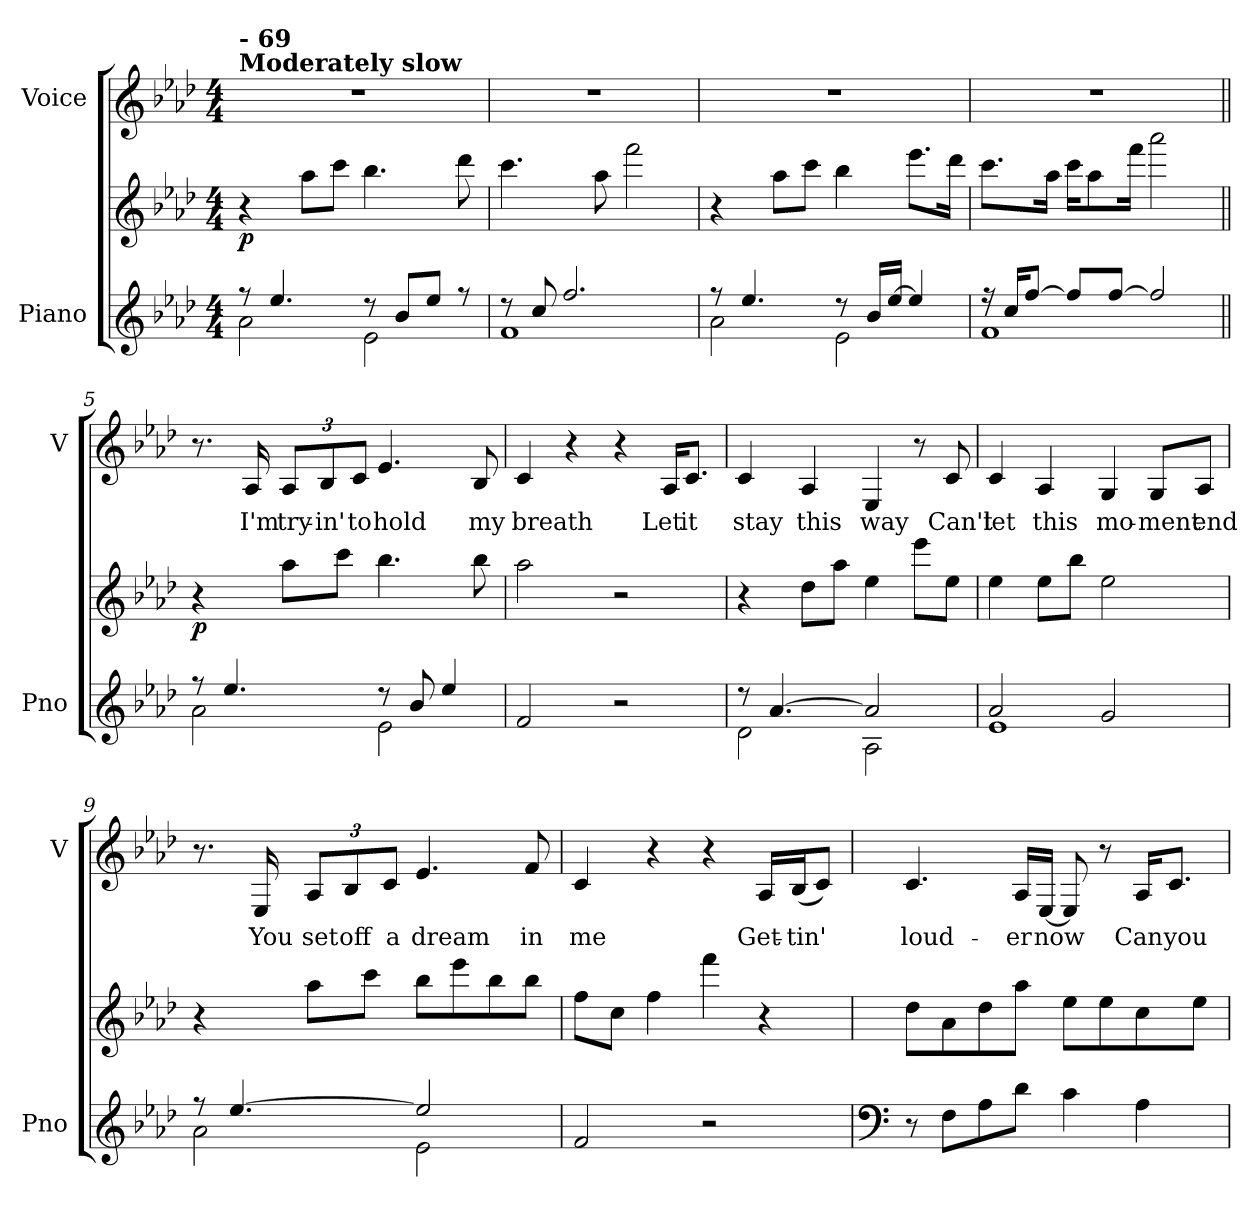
**kern	**kern	**dynam	**kern	**text
*part2	*part2	*part2	*part1	*part1
*staff3	*staff2	*staff2/3	*staff1	*staff1
*I"Piano	*	*	*I"Voice	*
*I'Pno	*	*	*I'V	*
*clefG2	*clefG2	*	*clefG2	*
*k[b-e-a-d-]	*k[b-e-a-d-]	*	*k[b-e-a-d-]	*
*M4/4	*M4/4	*	*M4/4	*
*MM66	*MM66	*	*MM66	*
=1	=1	=1	=1	=1
*^	*	*	*	*
!	!	!	!	!LO:TX:a:B:t=Moderately slow	!
!	!	!	!	!LO:TX:a:B:t=- 69	!
!	!	!	!LO:DY:b	!	!
8r	2a-\	4r	p	1r	.
4.ee-/	.	.	.	.	.
.	.	8aa-\L	.	.	.
.	.	8ccc\J	.	.	.
8r	2e-\	4.bb-\	.	.	.
8b-/L	.	.	.	.	.
8ee-/J	.	.	.	.	.
8r	.	8ddd-\	.	.	.
=2	=2	=2	=2	=2	=2
8r	1f	4.ccc\	.	1r	.
8cc/	.	.	.	.	.
2.ff/	.	.	.	.	.
.	.	8aa-\	.	.	.
.	.	2fff\	.	.	.
=3	=3	=3	=3	=3	=3
8r	2a-\	4r	.	1r	.
4.ee-/	.	.	.	.	.
.	.	8aa-\L	.	.	.
.	.	8ccc\J	.	.	.
8r	2e-\	4bb-\	.	.	.
16b-/LL	.	.	.	.	.
[16ee-/JJ	.	.	.	.	.
4ee-/]	.	8.eee-\L	.	.	.
.	.	16ddd-\Jk	.	.	.
=4	=4	=4	=4	=4	=4
16r	1f	8.ccc\L	.	1r	.
16cc/KL	.	.	.	.	.
[8ff/J	.	.	.	.	.
.	.	16aa-\Jk	.	.	.
8ff/L]	.	16ccc\KL	.	.	.
.	.	8aa-\	.	.	.
[8ff/J	.	.	.	.	.
.	.	16fff\Jk	.	.	.
2ff/]	.	2aaa-\	.	.	.
!!LO:LB:g=z
=5||	=5||	=5||	=5||	=5||	=5||
!	!	!	!LO:DY:b	!	!
8r	2a-\	4r	p	8.r	.
4.ee-/	.	.	.	.	.
!	!	!	!	!	!LO:LY:b
.	.	.	.	16A-/	I'm
*	*	*	*	*Xbrackettup	*
!	!	!	!	!	!LO:LY:b
.	.	8aa-\L	.	12A-/L	try-
!	!	!	!	!	!LO:LY:b
.	.	.	.	12B-/	-in'
.	.	8ccc\J	.	.	.
!	!	!	!	!	!LO:LY:b
.	.	.	.	12c/J	to
!	!	!	!	!	!LO:LY:b
8r	2e-\	4.bb-\	.	4.e-/	hold
8b-/	.	.	.	.	.
4ee-/	.	.	.	.	.
!	!	!	!	!	!LO:LY:b
.	.	8bb-\	.	8B-/	my
*v	*v	*	*	*	*
=6	=6	=6	=6	=6
!	!	!	!	!LO:LY:b
2f/	2aa-\	.	4c/	breath
.	.	.	4r	.
2r	2r	.	4r	.
!	!	!	!	!LO:LY:b
.	.	.	16A-/KL	Let
!	!	!	!	!LO:LY:b
.	.	.	8.c/J	it
=7	=7	=7	=7	=7
*^	*	*	*	*
!	!	!	!	!	!LO:LY:b
8r	2d-\	4r	.	4c/	stay
[4.a-/	.	.	.	.	.
!	!	!	!	!	!LO:LY:b
.	.	8dd-\L	.	4A-/	this
.	.	8aa-\J	.	.	.
!	!	!	!	!	!LO:LY:b
2a-/]	2A-\	4ee-\	.	4E-/	way
.	.	8eee-\L	.	8r	.
!	!	!	!	!	!LO:LY:b
.	.	8ee-\J	.	8c/	Can't
=8	=8	=8	=8	=8	=8
!	!	!	!	!	!LO:LY:b
2a-/	1e-	4ee-\	.	4c/	let
!	!	!	!	!	!LO:LY:b
.	.	8ee-\L	.	4A-/	this
.	.	8bb-\J	.	.	.
!	!	!	!	!	!LO:LY:b
2g/	.	2ee-\	.	4G/	mo-
!	!	!	!	!	!LO:LY:b
.	.	.	.	8G/L	-ment
!	!	!	!	!	!LO:LY:b
.	.	.	.	8A-/J	end
!!LO:LB:g=z
=9	=9	=9	=9	=9	=9
8r	2a-\	4r	.	8.r	.
[4.ee-/	.	.	.	.	.
!	!	!	!	!	!LO:LY:b
.	.	.	.	16E-/	You
!	!	!	!	!	!LO:LY:b
.	.	8aa-\L	.	12A-/L	set
!	!	!	!	!	!LO:LY:b
.	.	.	.	12B-/	off
.	.	8ccc\J	.	.	.
!	!	!	!	!	!LO:LY:b
.	.	.	.	12c/J	a
!	!	!	!	!	!LO:LY:b
2ee-/]	2e-\	8bb-\L	.	4.e-/	dream
.	.	8eee-\	.	.	.
.	.	8bb-\	.	.	.
!	!	!	!	!	!LO:LY:b
.	.	8bb-\J	.	8f/	in
*v	*v	*	*	*	*
=10	=10	=10	=10	=10
!	!	!	!	!LO:LY:b
2f/	8ff\L	.	4c/	me
.	8cc\J	.	.	.
.	4ff\	.	4r	.
2r	4fff\	.	4r	.
!	!	!	!	!LO:LY:b
.	4r	.	16A-/LL	Get-
!	!	!	!	!LO:LY:b
.	.	.	(16B-/J	-tin'
.	.	.	8c/J)	.
=11	=11	=11	=11	=11
*clefF4	*	*	*	*
!	!	!	!	!LO:LY:b
8r	8dd-\L	.	4.c/	loud-
8F\L	8a-\	.	.	.
8A-\	8dd-\	.	.	.
!	!	!	!	!LO:LY:b
8d-\J	8aa-\J	.	16A-/LL	-er
!	!	!	!	!LO:LY:b
.	.	.	[16E-/JJ	now
4c\	8ee-\L	.	8E-/]	.
.	8ee-\	.	8r	.
!	!	!	!	!LO:LY:b
4A-\	8cc\	.	16A-/KL	Can
!	!	!	!	!LO:LY:b
.	.	.	8.c/J	you
.	8ee-\J	.	.	.
=	=	=	=	=
*-	*-	*-	*-	*-
